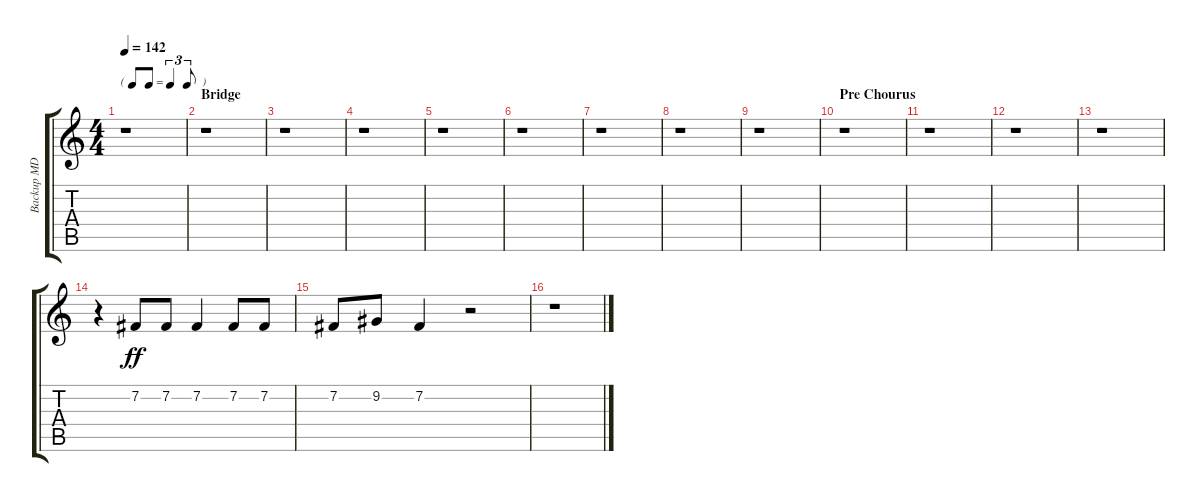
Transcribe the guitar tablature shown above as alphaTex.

\track ("Backup MD" "Backup MD") {instrument synthvoice}
\staff {score tabs}
\tuning (E4 B3 G3 D3 A2 E2) {hide}
\ts (4 4)
\tf triplet8th
\tempo 142
\clef g2
\ks c
r.1{dy ff} |
\section ("" "Bridge")
r.1 |
r.1 |
r.1 |
r.1 |
r.1 |
r.1 |
r.1 |
r.1 |
\section ("" "Pre Chourus")
r.1 |
r.1 |
r.1 |
r.1 |
r.4 7.2.8 7.2.8 7.2.4 7.2.8 7.2.8 |
7.2.8 9.2.8 7.2.4 r.2 |
r.1
